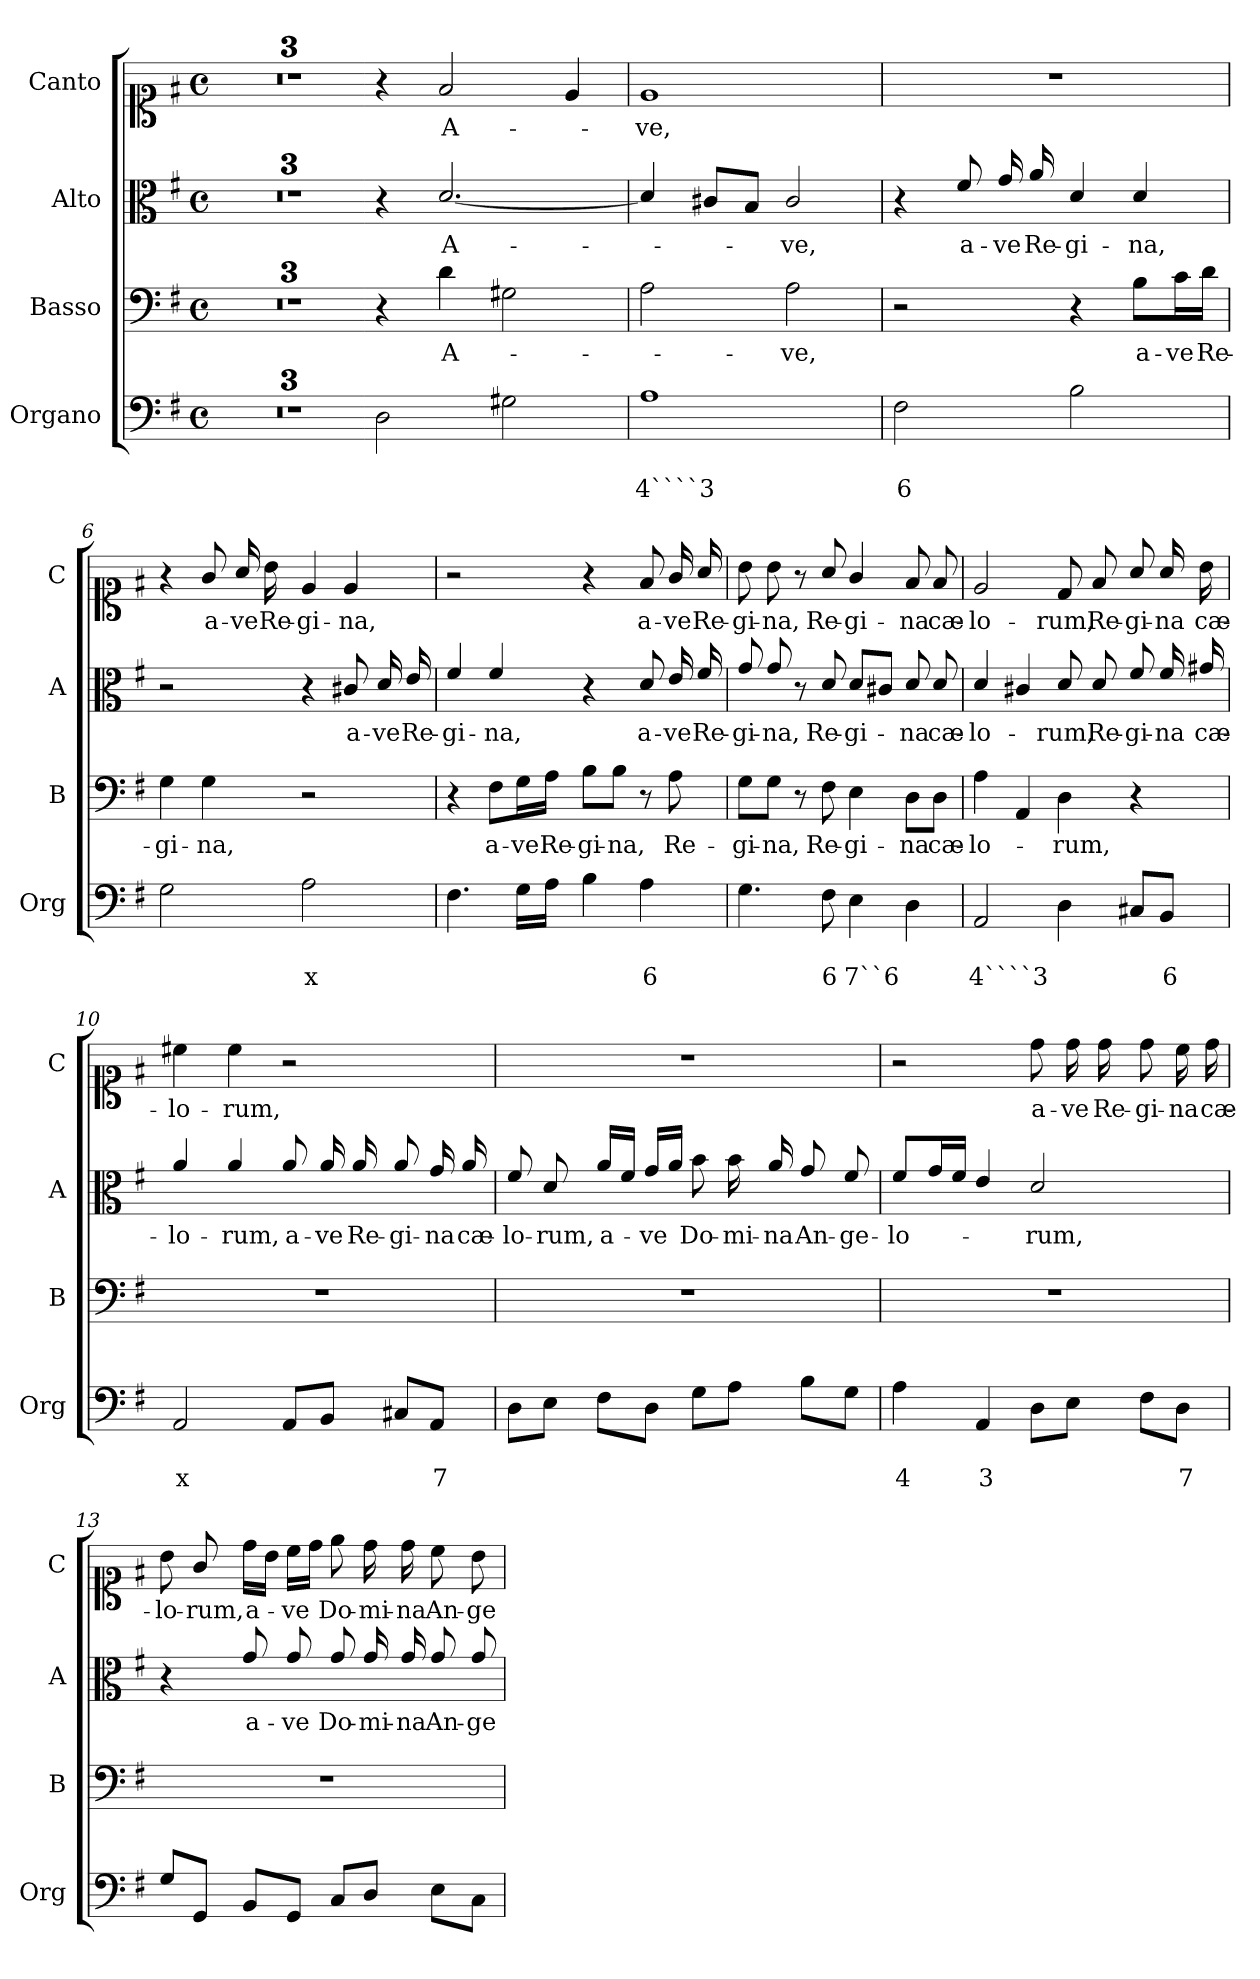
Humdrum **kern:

**kern	**text	**text	**kern	**text	**kern	**text	**kern	**text
*part4	*part4	*part4	*part3	*part3	*part2	*part2	*part1	*part1
*staff4	*staff4	*staff4	*staff3	*staff3	*staff2	*staff2	*staff1	*staff1
*I"Organo	*	*	*I"Basso	*	*I"Alto	*	*I"Canto	*
*I'Org	*	*	*I'B	*	*I'A	*	*I'C	*
*clefF4	*	*	*clefF4	*	*clefC3	*	*clefC1	*
*k[f#]	*	*	*k[f#]	*	*k[f#]	*	*k[f#]	*
*G:	*	*	*G:	*	*G:	*	*G:	*
*M4/4	*	*	*M4/4	*	*M4/4	*	*M4/4	*
*met(c)	*	*	*met(c)	*	*met(c)	*	*met(c)	*
=1	=1	=1	=1	=1	=1	=1	=1	=1
1ryy	.	.	1ryy	.	1ryy	.	1ryy	.
=2	=2	=2	=2	=2	=2	=2	=2	=2
1r	.	.	1r	.	1r	.	1r	.
=3	=3	=3	=3	=3	=3	=3	=3	=3
*	*	*	*	*	*clefG2	*	*clefG2	*
1ryy	.	.	1ryy	.	1ryy	.	1ryy	.
=3X1-	=3X1-	=3X1-	=3X1-	=3X1-	=3X1-	=3X1-	=3X1-	=3X1-
2D\	.	.	4r	.	4r	.	4r	.
!	!	!	!	!LO:LY:b	!	!LO:LY:b	!	!LO:LY:b
.	.	.	4d\	A-	[2.d/	A-	2f#/	A-
2G#X\	.	.	2G#X\	.	.	.	.	.
.	.	.	.	.	.	.	4e/	.
=4	=4	=4	=4	=4	=4	=4	=4	=4
!	!	!LO:LY:b	!	!	!	!	!	!LO:LY:b
1A	.	4````3	2A\	.	4d/]	.	1e	-ve,
.	.	.	.	.	8c#X/L	.	.	.
.	.	.	.	.	8B/J	.	.	.
!	!	!	!	!LO:LY:b	!	!LO:LY:b	!	!
.	.	.	2A\	-ve,	2c#/	-ve,	.	.
=5	=5	=5	=5	=5	=5	=5	=5	=5
!	!	!LO:LY:b	!	!	!	!	!	!
2F#\	.	6	2r	.	4r	.	1r	.
!	!	!	!	!	!	!LO:LY:b	!	!
.	.	.	.	.	8f#/	a-	.	.
!	!	!	!	!	!	!LO:LY:b	!	!
.	.	.	.	.	16g/	-ve	.	.
!	!	!	!	!	!	!LO:LY:b	!	!
.	.	.	.	.	16a/	Re-	.	.
!	!	!	!	!	!	!LO:LY:b	!	!
2B\	.	.	4r	.	4d/	-gi-	.	.
!	!	!	!	!LO:LY:b	!	!LO:LY:b	!	!
.	.	.	8B\L	a-	4d/	-na,	.	.
!	!	!	!	!LO:LY:b	!	!	!	!
.	.	.	16c\L	-ve	.	.	.	.
!	!	!	!	!LO:LY:b	!	!	!	!
.	.	.	16d\JJ	Re-	.	.	.	.
=6	=6	=6	=6	=6	=6	=6	=6	=6
!	!	!	!	!LO:LY:b	!	!	!	!
2G\	.	.	4G\	-gi-	2r	.	4r	.
!	!	!	!	!LO:LY:b	!	!	!	!LO:LY:b
.	.	.	4G\	-na,	.	.	8g/	a-
!	!	!	!	!	!	!	!	!LO:LY:b
.	.	.	.	.	.	.	16a/	-ve
!	!	!	!	!	!	!	!	!LO:LY:b
.	.	.	.	.	.	.	16b\	Re-
!	!	!LO:LY:b	!	!	!	!	!	!LO:LY:b
2A\	.	x	2r	.	4r	.	4e/	-gi-
!	!	!	!	!	!	!LO:LY:b	!	!LO:LY:b
.	.	.	.	.	8c#X/	a-	4e/	-na,
!	!	!	!	!	!	!LO:LY:b	!	!
.	.	.	.	.	16d/	-ve	.	.
!	!	!	!	!	!	!LO:LY:b	!	!
.	.	.	.	.	16e/	Re-	.	.
!!LO:LB:g=z
=7	=7	=7	=7	=7	=7	=7	=7	=7
!	!	!	!	!	!	!LO:LY:b	!	!
4.F#\	.	.	4r	.	4f#/	-gi-	2r	.
!	!	!	!	!LO:LY:b	!	!LO:LY:b	!	!
.	.	.	8F#\L	a-	4f#/	-na,	.	.
!	!	!	!	!LO:LY:b	!	!	!	!
16G\LL	.	.	16G\L	-ve	.	.	.	.
!	!	!	!	!LO:LY:b	!	!	!	!
16A\JJ	.	.	16A\JJ	Re-	.	.	.	.
!	!	!	!	!LO:LY:b	!	!	!	!
4B\	.	.	8B\L	-gi-	4r	.	4r	.
!	!	!	!	!LO:LY:b	!	!	!	!
.	.	.	8B\J	-na,	.	.	.	.
!	!	!LO:LY:b	!	!	!	!LO:LY:b	!	!LO:LY:b
4A\	.	6	8r	.	8d/	a-	8f#/	a-
!	!	!	!	!LO:LY:b	!	!LO:LY:b	!	!LO:LY:b
.	.	.	8A\	Re-	16e/	-ve	16g/	-ve
!	!	!	!	!	!	!LO:LY:b	!	!LO:LY:b
.	.	.	.	.	16f#/	Re-	16a/	Re-
=8	=8	=8	=8	=8	=8	=8	=8	=8
!	!	!	!	!LO:LY:b	!	!LO:LY:b	!	!LO:LY:b
4.G\	.	.	8G\L	-gi-	8g/	-gi-	8b\	-gi-
!	!	!	!	!LO:LY:b	!	!LO:LY:b	!	!LO:LY:b
.	.	.	8G\J	-na,	8g/	-na,	8b\	-na,
.	.	.	8r	.	8r	.	8r	.
!	!	!LO:LY:b	!	!LO:LY:b	!	!LO:LY:b	!	!LO:LY:b
8F#\	.	6	8F#\	Re-	8d/	Re-	8a/	Re-
!	!	!LO:LY:b	!	!LO:LY:b	!	!LO:LY:b	!	!LO:LY:b
4E\	.	7``6	4E\	-gi-	8d/L	-gi-	4g/	-gi-
.	.	.	.	.	8c#X/J	.	.	.
!	!	!	!	!LO:LY:b	!	!LO:LY:b	!	!LO:LY:b
4D\	.	.	8D\L	-na	8d/	-na	8f#/	-na
!	!	!	!	!LO:LY:b	!	!LO:LY:b	!	!LO:LY:b
.	.	.	8D\J	cæ-	8d/	cæ-	8f#/	cæ-
=9	=9	=9	=9	=9	=9	=9	=9	=9
!	!	!LO:LY:b	!	!LO:LY:b	!	!LO:LY:b	!	!LO:LY:b
2AA/	.	4````3	4A\	-lo-	4d/	-lo-	2e/	-lo-
.	.	.	4AA/	.	4c#X/	.	.	.
!	!	!	!	!LO:LY:b	!	!LO:LY:b	!	!LO:LY:b
4D\	.	.	4D\	-rum,	8d/	-rum,	8d/	-rum,
!	!	!	!	!	!	!LO:LY:b	!	!LO:LY:b
.	.	.	.	.	8d/	Re-	8f#/	Re-
!	!	!	!	!	!	!LO:LY:b	!	!LO:LY:b
8C#X/L	.	.	4r	.	8f#/	-gi-	8a/	-gi-
!	!	!LO:LY:b	!	!	!	!LO:LY:b	!	!LO:LY:b
8BB/J	.	6	.	.	16f#/	-na	16a/	-na
!	!	!	!	!	!	!LO:LY:b	!	!LO:LY:b
.	.	.	.	.	16g#X/	cæ-	16b\	cæ-
=10	=10	=10	=10	=10	=10	=10	=10	=10
!	!	!LO:LY:b	!	!	!	!LO:LY:b	!	!LO:LY:b
2AA/	.	x	1r	.	4a/	-lo-	4cc#X\	-lo-
!	!	!	!	!	!	!LO:LY:b	!	!LO:LY:b
.	.	.	.	.	4a/	-rum,	4cc#\	-rum,
!	!	!	!	!	!	!LO:LY:b	!	!
8AA/L	.	.	.	.	8a/	a-	2r	.
!	!	!	!	!	!	!LO:LY:b	!	!
8BB/J	.	.	.	.	16a/	-ve	.	.
!	!	!	!	!	!	!LO:LY:b	!	!
.	.	.	.	.	16a/	Re-	.	.
!	!	!	!	!	!	!LO:LY:b	!	!
8C#X/L	.	.	.	.	8a/	-gi-	.	.
!	!	!LO:LY:b	!	!	!	!LO:LY:b	!	!
8AA/J	.	7	.	.	16g/	-na	.	.
!	!	!	!	!	!	!LO:LY:b	!	!
.	.	.	.	.	16a/	cæ-	.	.
!!LO:PB:g=z
=11	=11	=11	=11	=11	=11	=11	=11	=11
!	!	!	!	!	!	!LO:LY:b	!	!
8D\L	.	.	1r	.	8f#/	-lo-	1r	.
!	!	!	!	!	!	!LO:LY:b	!	!
8E\J	.	.	.	.	8d/	-rum,	.	.
!	!	!	!	!	!	!LO:LY:b	!	!
8F#\L	.	.	.	.	16a/LL	a-	.	.
.	.	.	.	.	16f#/JJ	.	.	.
!	!	!	!	!	!	!LO:LY:b	!	!
8D\J	.	.	.	.	16g/LL	-ve	.	.
.	.	.	.	.	16a/JJ	.	.	.
!	!	!	!	!	!	!LO:LY:b	!	!
8G\L	.	.	.	.	8b\	Do-	.	.
!	!	!	!	!	!	!LO:LY:b	!	!
8A\J	.	.	.	.	16b\	-mi-	.	.
!	!	!	!	!	!	!LO:LY:b	!	!
.	.	.	.	.	16a/	-na	.	.
!	!	!	!	!	!	!LO:LY:b	!	!
8B\L	.	.	.	.	8g/	An-	.	.
!	!	!	!	!	!	!LO:LY:b	!	!
8G\J	.	.	.	.	8f#/	-ge-	.	.
=12	=12	=12	=12	=12	=12	=12	=12	=12
!	!	!LO:LY:b	!	!	!	!LO:LY:b	!	!
4A\	.	4	1r	.	8f#/L	-lo-	2r	.
.	.	.	.	.	16g/L	.	.	.
.	.	.	.	.	16f#/JJ	.	.	.
!	!	!LO:LY:b	!	!	!	!	!	!
4AA/	.	3	.	.	4e/	.	.	.
!	!	!	!	!	!	!LO:LY:b	!	!LO:LY:b
8D\L	.	.	.	.	2d/	-rum,	8dd\	a-
!	!	!	!	!	!	!	!	!LO:LY:b
8E\J	.	.	.	.	.	.	16dd\	-ve
!	!	!	!	!	!	!	!	!LO:LY:b
.	.	.	.	.	.	.	16dd\	Re-
!	!	!	!	!	!	!	!	!LO:LY:b
8F#\L	.	.	.	.	.	.	8dd\	-gi-
!	!	!LO:LY:b	!	!	!	!	!	!LO:LY:b
8D\J	.	7	.	.	.	.	16cc\	-na
!	!	!	!	!	!	!	!	!LO:LY:b
.	.	.	.	.	.	.	16dd\	cæ-
=13	=13	=13	=13	=13	=13	=13	=13	=13
!	!	!	!	!	!	!	!	!LO:LY:b
8G/L	.	.	1r	.	4r	.	8b\	-lo-
!	!	!	!	!	!	!	!	!LO:LY:b
8GG/J	.	.	.	.	.	.	8g/	-rum,
!	!	!	!	!	!	!LO:LY:b	!	!LO:LY:b
8BB/L	.	.	.	.	8g/	a-	16dd\LL	a-
.	.	.	.	.	.	.	16b\JJ	.
!	!	!	!	!	!	!LO:LY:b	!	!LO:LY:b
8GG/J	.	.	.	.	8g/	-ve	16cc\LL	-ve
.	.	.	.	.	.	.	16dd\JJ	.
!	!	!	!	!	!	!LO:LY:b	!	!LO:LY:b
8C/L	.	.	.	.	8g/	Do-	8ee\	Do-
!	!	!	!	!	!	!LO:LY:b	!	!LO:LY:b
8D/J	.	.	.	.	16g/	-mi-	16dd\	-mi-
!	!	!	!	!	!	!LO:LY:b	!	!LO:LY:b
.	.	.	.	.	16g/	-na	16dd\	-na
!	!	!	!	!	!	!LO:LY:b	!	!LO:LY:b
8E\L	.	.	.	.	8g/	An-	8cc\	An-
!	!	!	!	!	!	!LO:LY:b	!	!LO:LY:b
8C\J	.	.	.	.	8g/	-ge-	8b\	-ge-
=	=	=	=	=	=	=	=	=
*-	*-	*-	*-	*-	*-	*-	*-	*-
